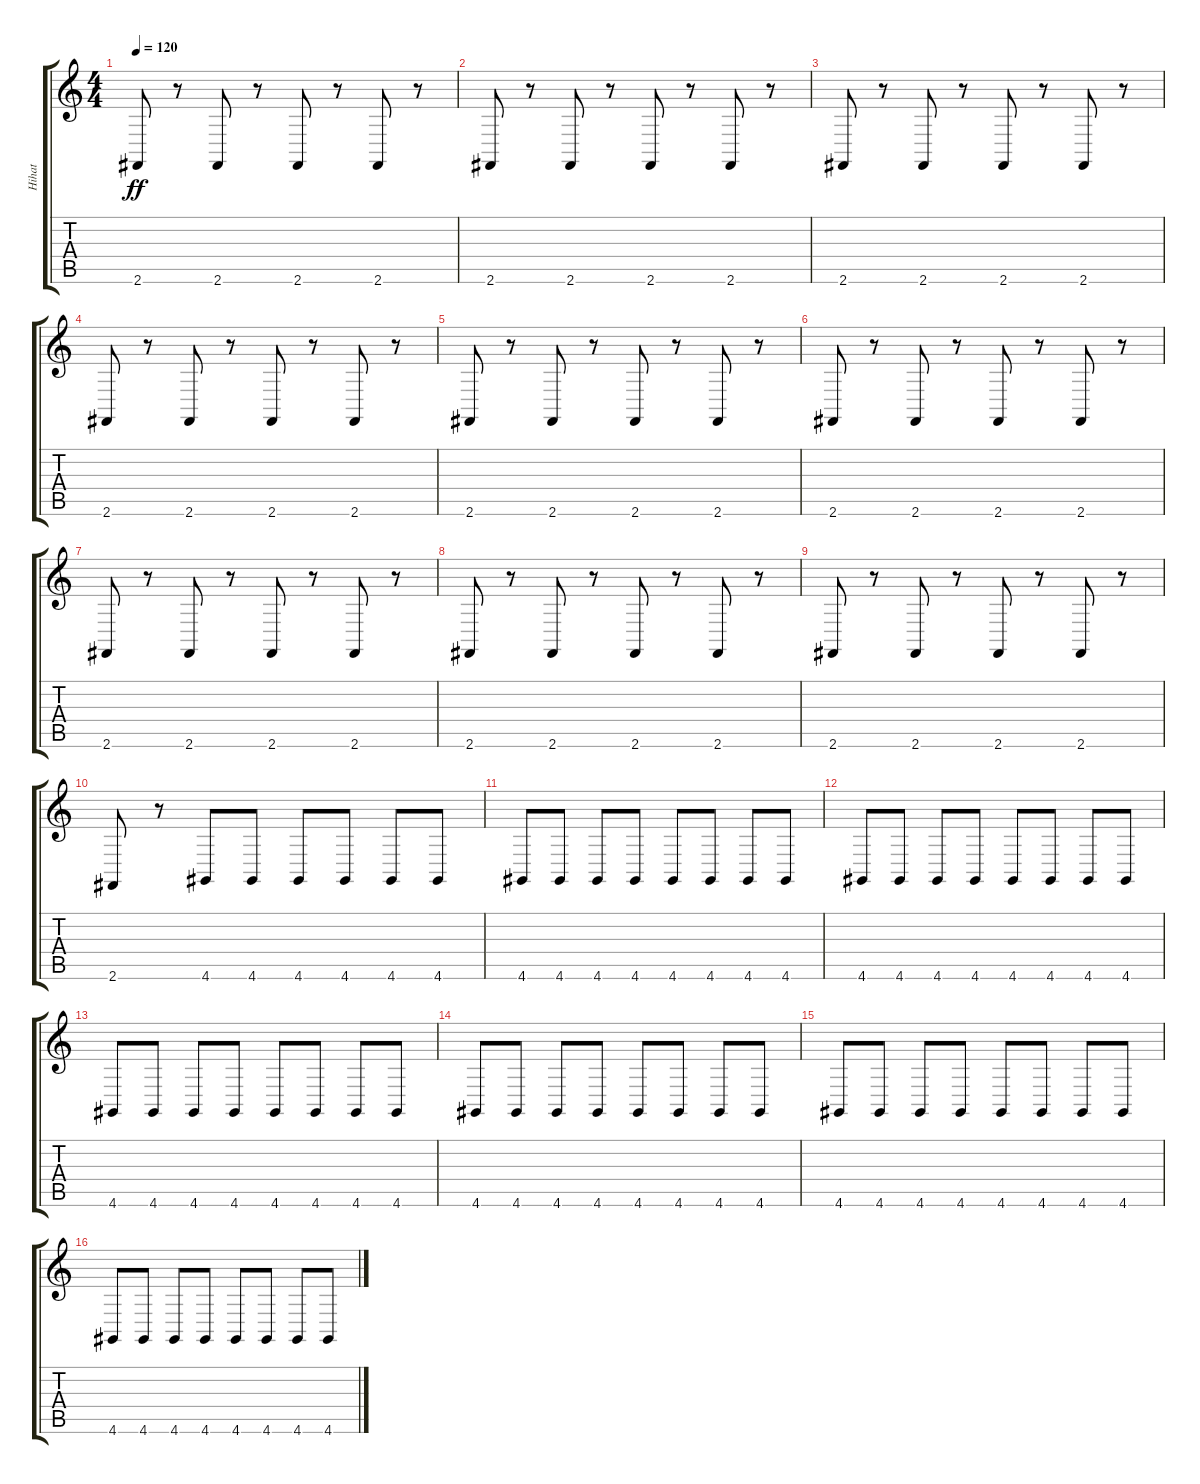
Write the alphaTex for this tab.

\track ("Hihat" "Hihat") {instrument harpsichord}
\staff {score tabs}
\tuning (E4 B3 G3 D3 A2 E2) {hide}
\ts (4 4)
\tempo 120
\clef g2
\ks c
2.6.8{dy ff} r.8 2.6.8 r.8 2.6.8 r.8 2.6.8 r.8 |
2.6.8 r.8 2.6.8 r.8 2.6.8 r.8 2.6.8 r.8 |
2.6.8 r.8 2.6.8 r.8 2.6.8 r.8 2.6.8 r.8 |
2.6.8 r.8 2.6.8 r.8 2.6.8 r.8 2.6.8 r.8 |
2.6.8 r.8 2.6.8 r.8 2.6.8 r.8 2.6.8 r.8 |
2.6.8 r.8 2.6.8 r.8 2.6.8 r.8 2.6.8 r.8 |
2.6.8 r.8 2.6.8 r.8 2.6.8 r.8 2.6.8 r.8 |
2.6.8 r.8 2.6.8 r.8 2.6.8 r.8 2.6.8 r.8 |
2.6.8 r.8 2.6.8 r.8 2.6.8 r.8 2.6.8 r.8 |
2.6.8 r.8 4.6.8 4.6.8 4.6.8 4.6.8 4.6.8 4.6.8 |
4.6.8 4.6.8 4.6.8 4.6.8 4.6.8 4.6.8 4.6.8 4.6.8 |
4.6.8 4.6.8 4.6.8 4.6.8 4.6.8 4.6.8 4.6.8 4.6.8 |
4.6.8 4.6.8 4.6.8 4.6.8 4.6.8 4.6.8 4.6.8 4.6.8 |
4.6.8 4.6.8 4.6.8 4.6.8 4.6.8 4.6.8 4.6.8 4.6.8 |
4.6.8 4.6.8 4.6.8 4.6.8 4.6.8 4.6.8 4.6.8 4.6.8 |
4.6.8 4.6.8 4.6.8 4.6.8 4.6.8 4.6.8 4.6.8 4.6.8
